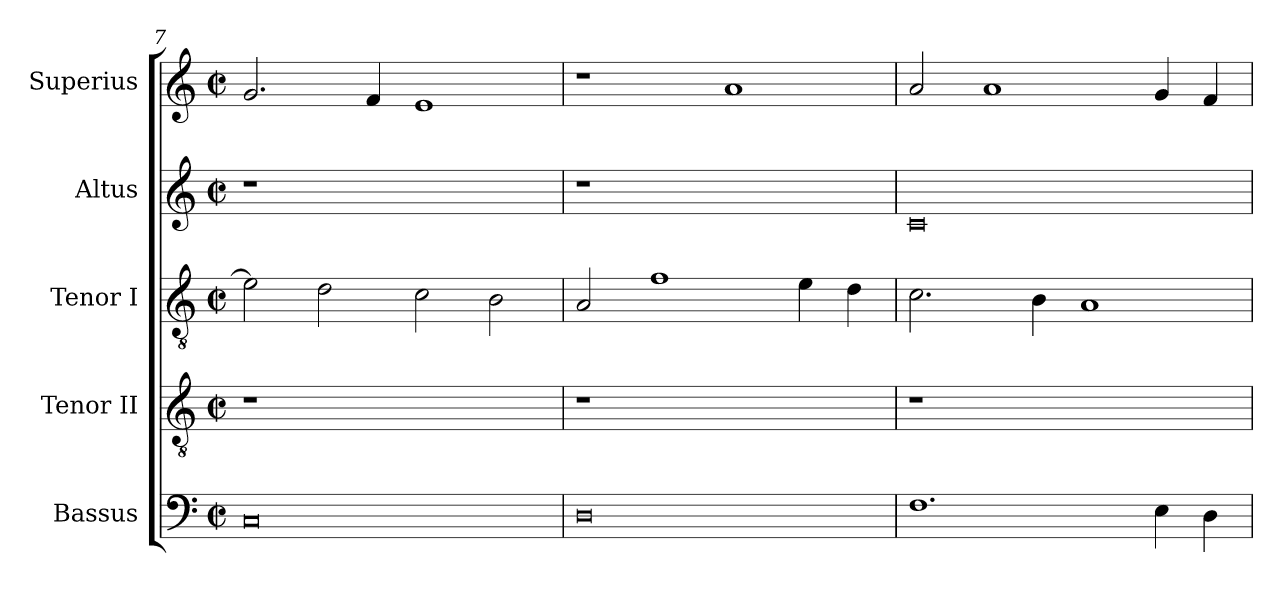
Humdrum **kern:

**kern	**kern	**kern	**kern	**kern
*part5	*part4	*part3	*part2	*part1
*staff5	*staff4	*staff3	*staff2	*staff1
*I"Bassus	*I"Tenor II	*I"Tenor I	*I"Altus	*I"Superius
*I'B.	*	*	*	*I'S.
!!LO:LB:g=z
*clefF4	*clefGv2	*clefGv2	*clefG2	*clefG2
*	*ITrd7c12	*ITrd7c12	*	*
*k[]	*k[]	*k[]	*k[]	*k[]
*C:	*C:	*C:	*C:	*C:
*M2/2	*M2/2	*M2/2	*M2/2	*M2/2
*met(c|)	*met(c|)	*met(c|)	*met(c|)	*met(c|)
=7	=7	=7	=7	=7
!	!LO:N:vis=1	!	!LO:N:vis=1	!
0Ci	1r	2Ei\]	1r	2.gi/
.	.	2Di\	.	.
.	.	.	.	4fi/
.	1ryy	2Ci\	1ryy	1ei
.	.	2BBi\	.	.
=8	=8	=8	=8	=8
!	!LO:N:vis=1	!	!LO:N:vis=1	!
0Di	1r	2AAi/	1r	1r
.	.	1Fi	.	.
.	1ryy	.	1ryy	1ai
.	.	4Ei\	.	.
.	.	4Di\	.	.
=9	=9	=9	=9	=9
!	!LO:N:vis=1	!	!	!
1.Fi	1r	2.Ci\	0ci	2ai/
.	.	.	.	1ai
.	.	4BBi\	.	.
.	1ryy	1AAi	.	.
4Ei\	.	.	.	4gi/
4Di\	.	.	.	4fi/
=	=	=	=	=
*-	*-	*-	*-	*-
